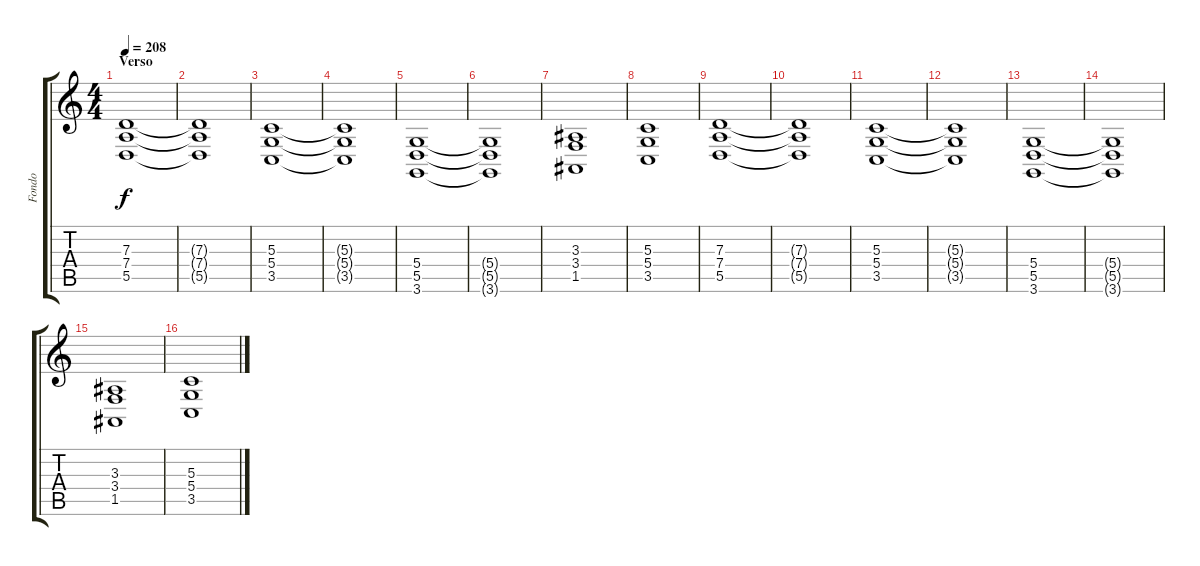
\track ("Fondo" "Fondo") {instrument stringensemble1}
\staff {score tabs}
\tuning (E4 B3 G3 D3 A2 E2) {hide}
\ts (4 4)
\section ("" "Verso")
\tempo 208
\clef g2
\ks c
(7.3 7.4 5.5).1{dy f} |
(7.3{t} 7.4{t} 5.5{t}).1 |
(5.3 5.4 3.5).1 |
(5.3{t} 5.4{t} 3.5{t}).1 |
(5.4 5.5 3.6).1 |
(5.4{t} 5.5{t} 3.6{t}).1 |
(3.3 3.4 1.5).1 |
(5.3 5.4 3.5).1 |
(7.3 7.4 5.5).1 |
(7.3{t} 7.4{t} 5.5{t}).1 |
(5.3 5.4 3.5).1 |
(5.3{t} 5.4{t} 3.5{t}).1 |
(5.4 5.5 3.6).1 |
(5.4{t} 5.5{t} 3.6{t}).1 |
(3.3 3.4 1.5).1 |
(5.3 5.4 3.5).1
